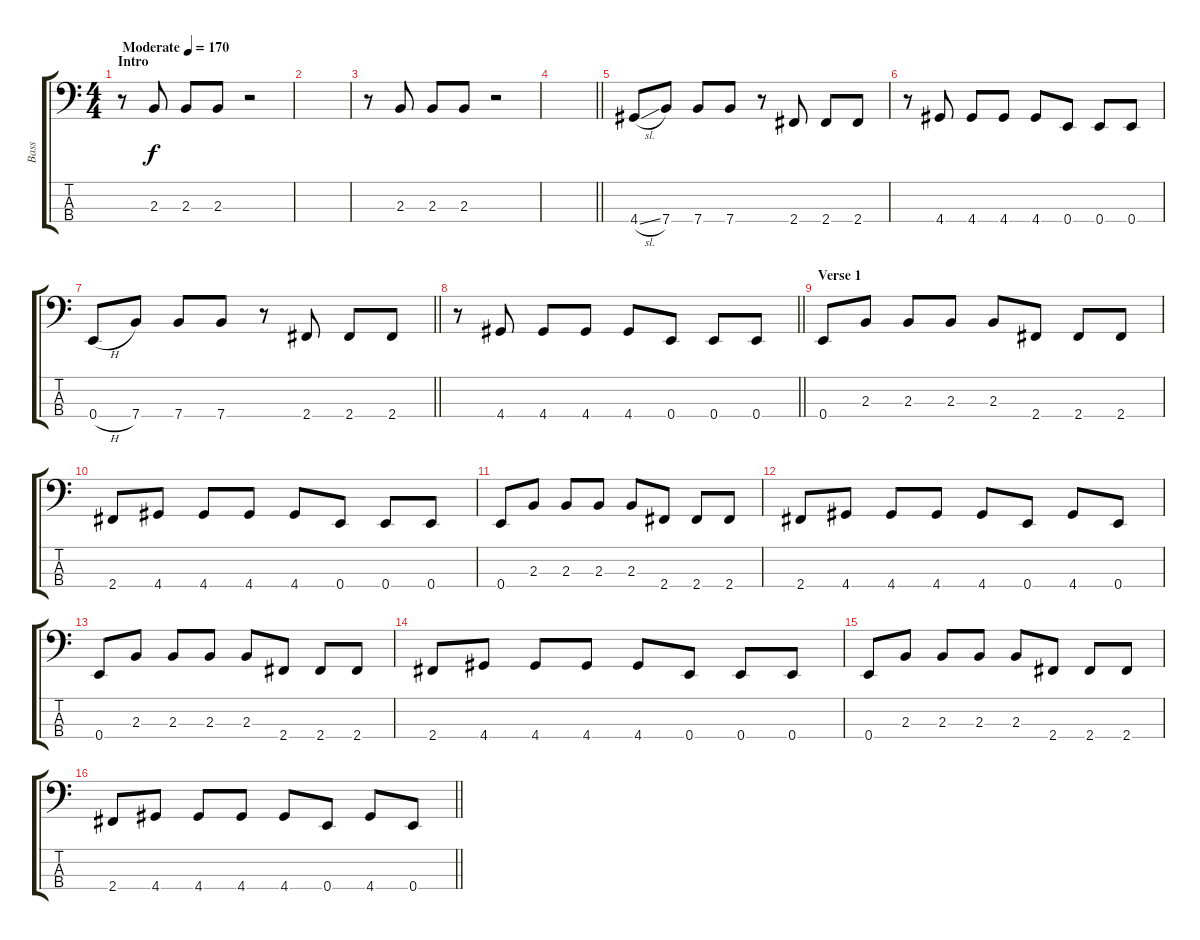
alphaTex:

\track ("Bass" "Bass") {instrument electricbassfinger}
\staff {score tabs}
\tuning (G2 D2 A1 E1) {hide}
\ts (4 4)
\section ("" "Intro")
\tempo (170 "Moderate")
\clef f4
\ks c
r.8{dy f instrument electricbassfinger} 2.3.8 2.3.8 2.3.8 r.2 |
|
r.8 2.3.8 2.3.8 2.3.8 r.2 |
\barLineRight lightlight
|
4.4{sl}.8 7.4.8 7.4.8 7.4.8 r.8 2.4.8 2.4.8 2.4.8 |
r.8 4.4.8 4.4.8 4.4.8 4.4.8 0.4.8 0.4.8 0.4.8 |
\barLineRight lightlight
0.4{h}.8 7.4.8 7.4.8 7.4.8 r.8 2.4.8 2.4.8 2.4.8 |
\barLineRight lightlight
r.8 4.4.8 4.4.8 4.4.8 4.4.8 0.4.8 0.4.8 0.4.8 |
\section ("" "Verse 1")
0.4.8 2.3.8 2.3.8 2.3.8 2.3.8 2.4.8 2.4.8 2.4.8 |
2.4.8 4.4.8 4.4.8 4.4.8 4.4.8 0.4.8 0.4.8 0.4.8 |
0.4.8 2.3.8 2.3.8 2.3.8 2.3.8 2.4.8 2.4.8 2.4.8 |
2.4.8 4.4.8 4.4.8 4.4.8 4.4.8 0.4.8 4.4.8 0.4.8 |
0.4.8 2.3.8 2.3.8 2.3.8 2.3.8 2.4.8 2.4.8 2.4.8 |
2.4.8 4.4.8 4.4.8 4.4.8 4.4.8 0.4.8 0.4.8 0.4.8 |
0.4.8 2.3.8 2.3.8 2.3.8 2.3.8 2.4.8 2.4.8 2.4.8 |
\barLineRight lightlight
2.4.8 4.4.8 4.4.8 4.4.8 4.4.8 0.4.8 4.4.8 0.4.8
